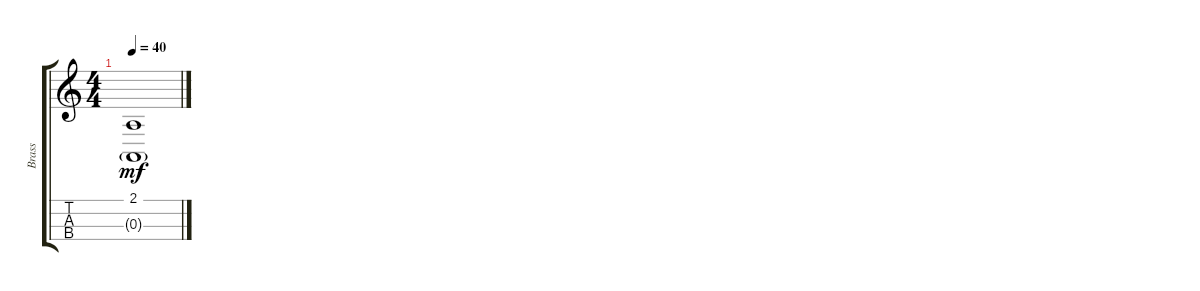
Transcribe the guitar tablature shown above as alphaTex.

\track ("Brass" "Brass") {instrument brasssection}
\staff {score tabs}
\tuning (G3 D3 A2 E2) {hide}
\ts (4 4)
\tempo 40
\clef g2
\ks c
(2.1 0.3{g}).1{dy mf}
